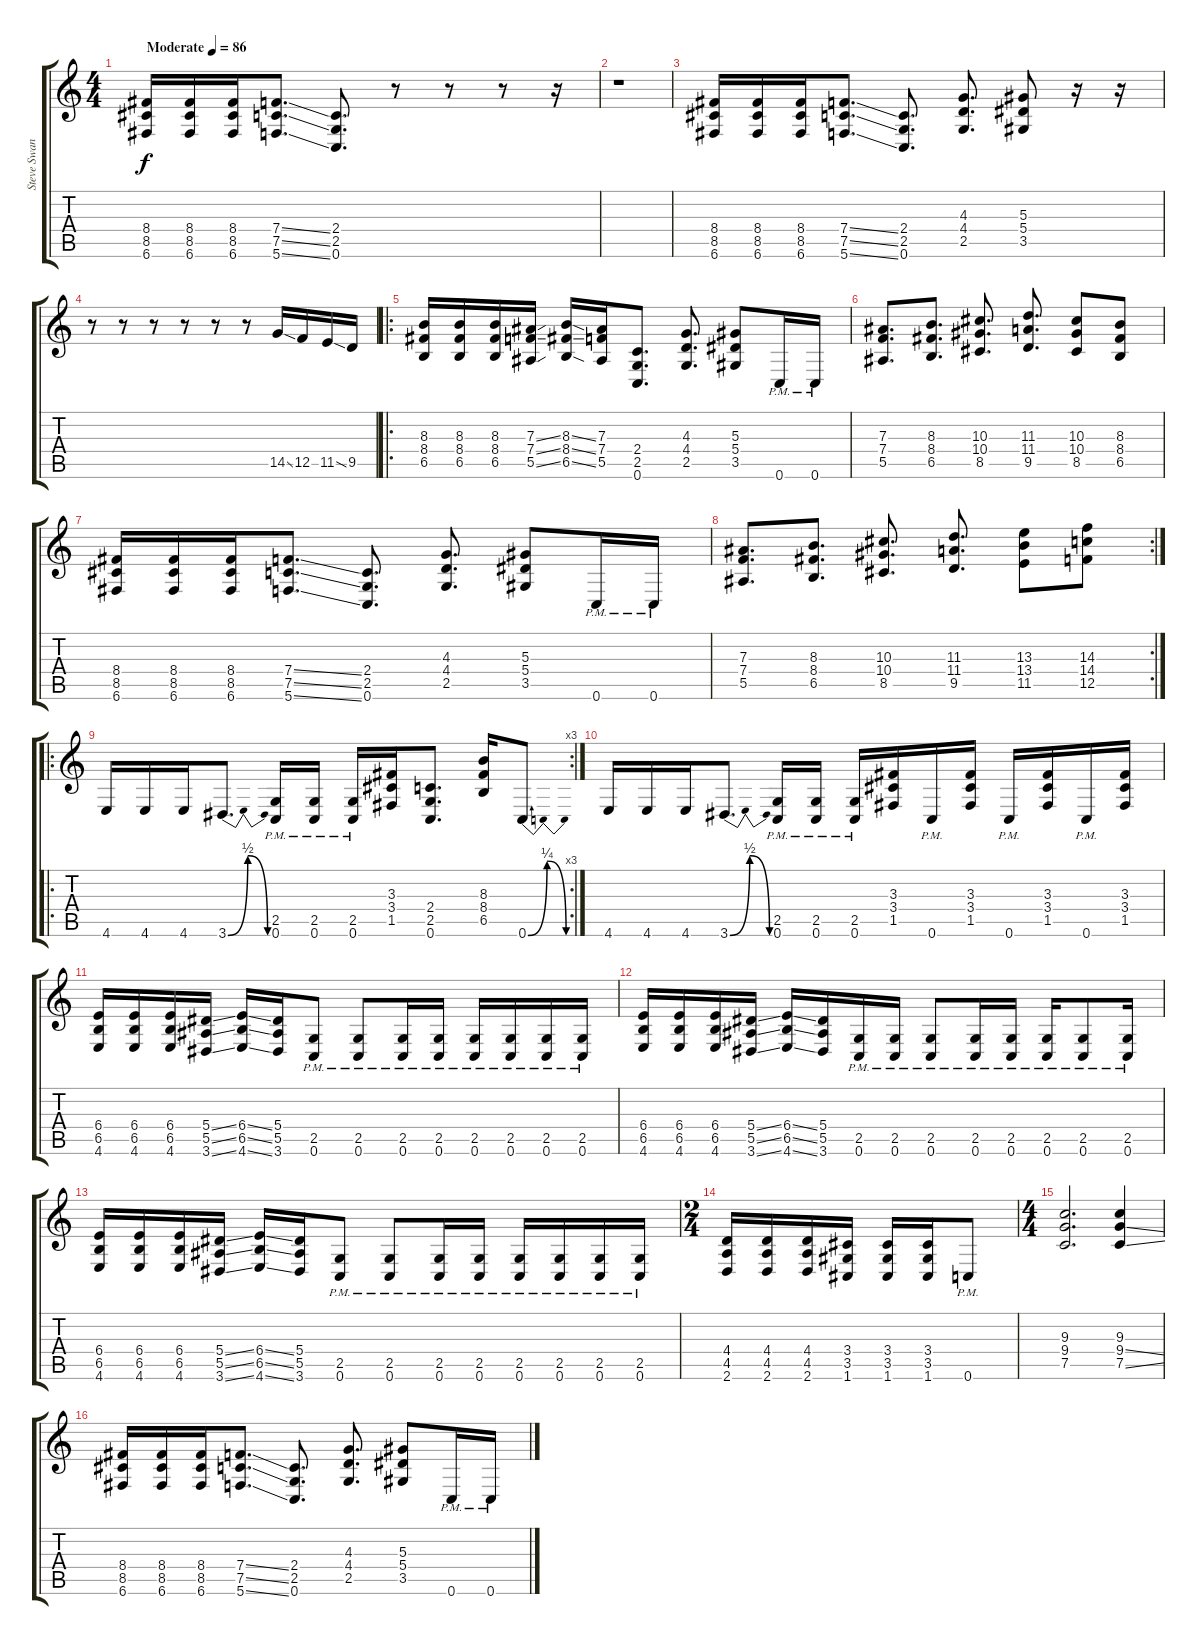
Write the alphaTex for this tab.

\track ("Steve Swanson" "Steve Swan") {instrument distortionguitar}
\staff {score tabs}
\tuning (C4 G3 Eb3 Bb2 F2 C2) {hide}
\ts (4 4)
\tempo (86 "Moderate")
\clef g2
\ks c
(8.4 8.5 6.6).16{dy f instrument distortionguitar} (8.4 8.5 6.6).16 (8.4 8.5 6.6).16 (7.4{ss} 7.5{ss} 5.6{ss}).8{d} (2.4 2.5 0.6).8{d} r.8 r.8 r.8 r.16 |
r.1 |
(8.4 8.5 6.6).16 (8.4 8.5 6.6).16 (8.4 8.5 6.6).16 (7.4{ss} 7.5{ss} 5.6{ss}).8{d} (2.4 2.5 0.6).8{d} (4.3 4.4 2.5).8{d} (5.3 5.4 3.5).8 r.16 r.16 |
r.8 r.8 r.8 r.8 r.8 r.8 14.5{ss}.16 12.5.16 11.5{ss}.16 9.5.16 |
\ro
(8.3 8.4 6.5).16 (8.3 8.4 6.5).16 (8.3 8.4 6.5).16 (7.3{ss} 7.4{ss} 5.5{ss}).16 (8.3{ss} 8.4{ss} 6.5{ss}).16 (7.3 7.4 5.5).16 (2.4 2.5 0.6).8{d} (4.3 4.4 2.5).8{d} (5.3 5.4 3.5).8 0.6{pm}.16 0.6{pm}.16 |
(7.3 7.4 5.5).8{d} (8.3 8.4 6.5).8{d} (10.3 10.4 8.5).8{d} (11.3 11.4 9.5).8{d} (10.3 10.4 8.5).8 (8.3 8.4 6.5).8 |
(8.4 8.5 6.6).16 (8.4 8.5 6.6).16 (8.4 8.5 6.6).16 (7.4{ss} 7.5{ss} 5.6{ss}).8{d} (2.4 2.5 0.6).8{d} (4.3 4.4 2.5).8{d} (5.3 5.4 3.5).8 0.6{pm}.16 0.6{pm}.16 |
\rc 2
(7.3 7.4 5.5).8{d} (8.3 8.4 6.5).8{d} (10.3 10.4 8.5).8{d} (11.3 11.4 9.5).8{d} (13.3 13.4 11.5).8 (14.3 14.4 12.5).8 |
\ro
\rc 3
4.6.16 4.6.16 4.6.16 3.6{be (bendrelease 0 0 30 2 30 2 60 0)}.8{d} (2.5{pm} 0.6{pm}).16 (2.5{pm} 0.6{pm}).16 (2.5{pm} 0.6{pm}).16 (3.3 3.4 1.5).16 (2.4 2.5 0.6).8{d} (8.3 8.4 6.5).16 0.6{be (bendrelease 0 0 30 1 30 1 60 0)}.8 |
4.6.16 4.6.16 4.6.16 3.6{be (bendrelease 0 0 30 2 30 2 60 0)}.8{d} (2.5{pm} 0.6{pm}).16 (2.5{pm} 0.6{pm}).16 (2.5{pm} 0.6{pm}).16 (3.3 3.4 1.5).16 0.6{pm}.16 (3.3 3.4 1.5).16 0.6{pm}.16 (3.3 3.4 1.5).16 0.6{pm}.16 (3.3 3.4 1.5).16 |
(6.4 6.5 4.6).16 (6.4 6.5 4.6).16 (6.4 6.5 4.6).16 (5.4{ss} 5.5{ss} 3.6{ss}).16 (6.4{ss} 6.5{ss} 4.6{ss}).16 (5.4 5.5 3.6).16 (2.5{pm} 0.6{pm}).8 (2.5{pm} 0.6{pm}).8 (2.5{pm} 0.6{pm}).16 (2.5{pm} 0.6{pm}).16 (2.5{pm} 0.6{pm}).16 (2.5{pm} 0.6{pm}).16 (2.5{pm} 0.6{pm}).16 (2.5{pm} 0.6{pm}).16 |
(6.4 6.5 4.6).16 (6.4 6.5 4.6).16 (6.4 6.5 4.6).16 (5.4{ss} 5.5{ss} 3.6{ss}).16 (6.4{ss} 6.5{ss} 4.6{ss}).16 (5.4 5.5 3.6).16 (2.5{pm} 0.6{pm}).16 (2.5{pm} 0.6{pm}).16 (2.5{pm} 0.6{pm}).8 (2.5{pm} 0.6{pm}).16 (2.5{pm} 0.6{pm}).16 (2.5{pm} 0.6{pm}).16 (2.5{pm} 0.6{pm}).8 (2.5{pm} 0.6{pm}).16 |
(6.4 6.5 4.6).16 (6.4 6.5 4.6).16 (6.4 6.5 4.6).16 (5.4{ss} 5.5{ss} 3.6{ss}).16 (6.4{ss} 6.5{ss} 4.6{ss}).16 (5.4 5.5 3.6).16 (2.5{pm} 0.6{pm}).8 (2.5{pm} 0.6{pm}).8 (2.5{pm} 0.6{pm}).16 (2.5{pm} 0.6{pm}).16 (2.5{pm} 0.6{pm}).16 (2.5{pm} 0.6{pm}).16 (2.5{pm} 0.6{pm}).16 (2.5{pm} 0.6{pm}).16 |
\ts (2 4)
(4.4 4.5 2.6).16 (4.4 4.5 2.6).16 (4.4 4.5 2.6).16 (3.4 3.5 1.6).16 (3.4 3.5 1.6).16 (3.4 3.5 1.6).16 0.6{pm}.8 |
\ts (4 4)
(9.3 9.4 7.5).2{d} (9.3 9.4{ss} 7.5{ss}).4 |
(8.4 8.5 6.6).16 (8.4 8.5 6.6).16 (8.4 8.5 6.6).16 (7.4{ss} 7.5{ss} 5.6{ss}).8{d} (2.4 2.5 0.6).8{d} (4.3 4.4 2.5).8{d} (5.3 5.4 3.5).8 0.6{pm}.16 0.6{pm}.16
